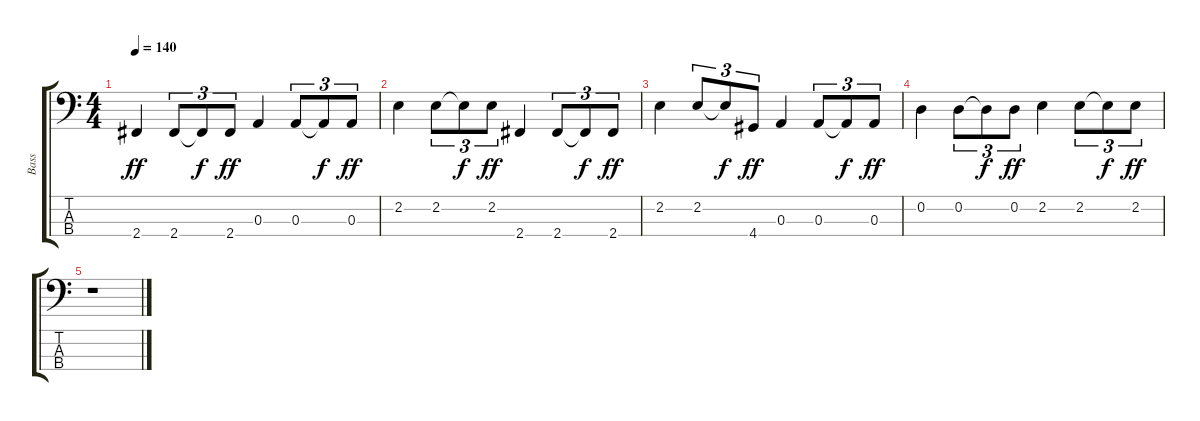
\track ("Bass" "Bass") {instrument electricbassfinger}
\staff {score tabs}
\tuning (G2 D2 A1 E1) {hide}
\ts (4 4)
\tempo 140
\clef f4
\ks c
2.4.4{dy ff} 2.4.8{tu (3 2)} 2.4{t}.8{tu (3 2) dy f} 2.4.8{tu (3 2) dy ff} 0.3.4 0.3.8{tu (3 2) volume 3} 0.3{t}.8{tu (3 2) dy f} 0.3.8{tu (3 2) dy ff} |
2.2.4 2.2.8{tu (3 2)} 2.2{t}.8{tu (3 2) dy f} 2.2.8{tu (3 2) dy ff} 2.4.4 2.4.8{tu (3 2) volume 2} 2.4{t}.8{tu (3 2) dy f} 2.4.8{tu (3 2) dy ff} |
2.2.4 2.2.8{tu (3 2)} 2.2{t}.8{tu (3 2) dy f} 4.4.8{tu (3 2) dy ff} 0.3.4 0.3.8{tu (3 2) volume 1} 0.3{t}.8{tu (3 2) dy f} 0.3.8{tu (3 2) dy ff} |
0.2.4 0.2.8{tu (3 2)} 0.2{t}.8{tu (3 2) dy f} 0.2.8{tu (3 2) dy ff} 2.2.4{volume 0} 2.2.8{tu (3 2)} 2.2{t}.8{tu (3 2) dy f} 2.2.8{tu (3 2) dy ff} |
r.1
